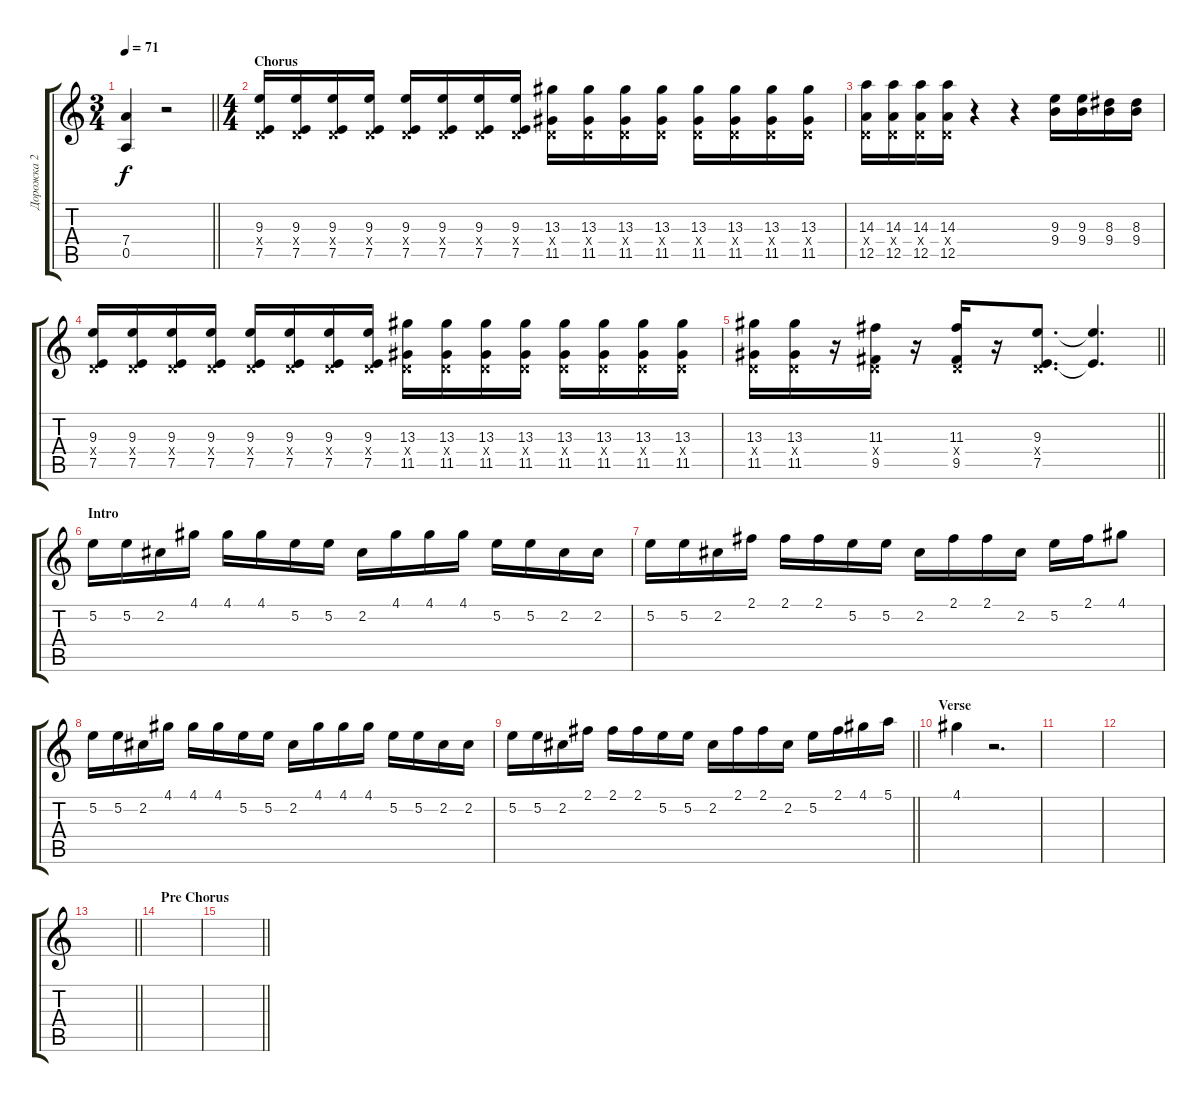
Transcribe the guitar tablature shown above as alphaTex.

\track ("Дорожка 2" "Дорожка 2") {instrument distortionguitar}
\staff {score tabs}
\tuning (E4 B3 G3 D3 A2 E2) {hide}
\ts (3 4)
\tempo 71
\clef g2
\barLineRight lightlight
\ks c
(7.4{t} 0.5).4{dy f} r.2 |
\ts (4 4)
\section ("" "Chorus")
(9.3 0.4{x} 7.5).16 (9.3 0.4{x} 7.5).16 (9.3 0.4{x} 7.5).16 (9.3 0.4{x} 7.5).16 (9.3 0.4{x} 7.5).16 (9.3 0.4{x} 7.5).16 (9.3 0.4{x} 7.5).16 (9.3 0.4{x} 7.5).16 (13.3 0.4{x} 11.5).16 (13.3 0.4{x} 11.5).16 (13.3 0.4{x} 11.5).16 (13.3 0.4{x} 11.5).16 (13.3 0.4{x} 11.5).16 (13.3 0.4{x} 11.5).16 (13.3 0.4{x} 11.5).16 (13.3 0.4{x} 11.5).16 |
(14.3 0.4{x} 12.5).16 (14.3 0.4{x} 12.5).16 (14.3 0.4{x} 12.5).16 (14.3 0.4{x} 12.5).16 r.4 r.4 (9.3 9.4).16 (9.3 9.4).16 (8.3 9.4).16 (8.3 9.4).16 |
(9.3 0.4{x} 7.5).16 (9.3 0.4{x} 7.5).16 (9.3 0.4{x} 7.5).16 (9.3 0.4{x} 7.5).16 (9.3 0.4{x} 7.5).16 (9.3 0.4{x} 7.5).16 (9.3 0.4{x} 7.5).16 (9.3 0.4{x} 7.5).16 (13.3 0.4{x} 11.5).16 (13.3 0.4{x} 11.5).16 (13.3 0.4{x} 11.5).16 (13.3 0.4{x} 11.5).16 (13.3 0.4{x} 11.5).16 (13.3 0.4{x} 11.5).16 (13.3 0.4{x} 11.5).16 (13.3 0.4{x} 11.5).16 |
\barLineRight lightlight
(13.3 0.4{x} 11.5).16 (13.3 0.4{x} 11.5).16 r.16 (11.3 0.4{x} 9.5).16 r.16 (11.3 0.4{x} 9.5).16 r.16 (9.3 0.4{x} 7.5).8{d} (9.3{t} 7.5{t}).4{d} |
\section ("" "Intro")
5.2.16 5.2.16 2.2.16 4.1.16 4.1.16 4.1.16 5.2.16 5.2.16 2.2.16 4.1.16 4.1.16 4.1.16 5.2.16 5.2.16 2.2.16 2.2.16 |
5.2.16 5.2.16 2.2.16 2.1.16 2.1.16 2.1.16 5.2.16 5.2.16 2.2.16 2.1.16 2.1.16 2.2.16 5.2.16 2.1.16 4.1.8 |
5.2.16 5.2.16 2.2.16 4.1.16 4.1.16 4.1.16 5.2.16 5.2.16 2.2.16 4.1.16 4.1.16 4.1.16 5.2.16 5.2.16 2.2.16 2.2.16 |
\barLineRight lightlight
5.2.16 5.2.16 2.2.16 2.1.16 2.1.16 2.1.16 5.2.16 5.2.16 2.2.16 2.1.16 2.1.16 2.2.16 5.2.16 2.1.16 4.1.16 5.1.16 |
\section ("" "Verse")
4.1.4 r.2{d} |
|
|
\barLineRight lightlight
|
\section ("" "Pre Chorus")
|
\barLineRight lightlight
